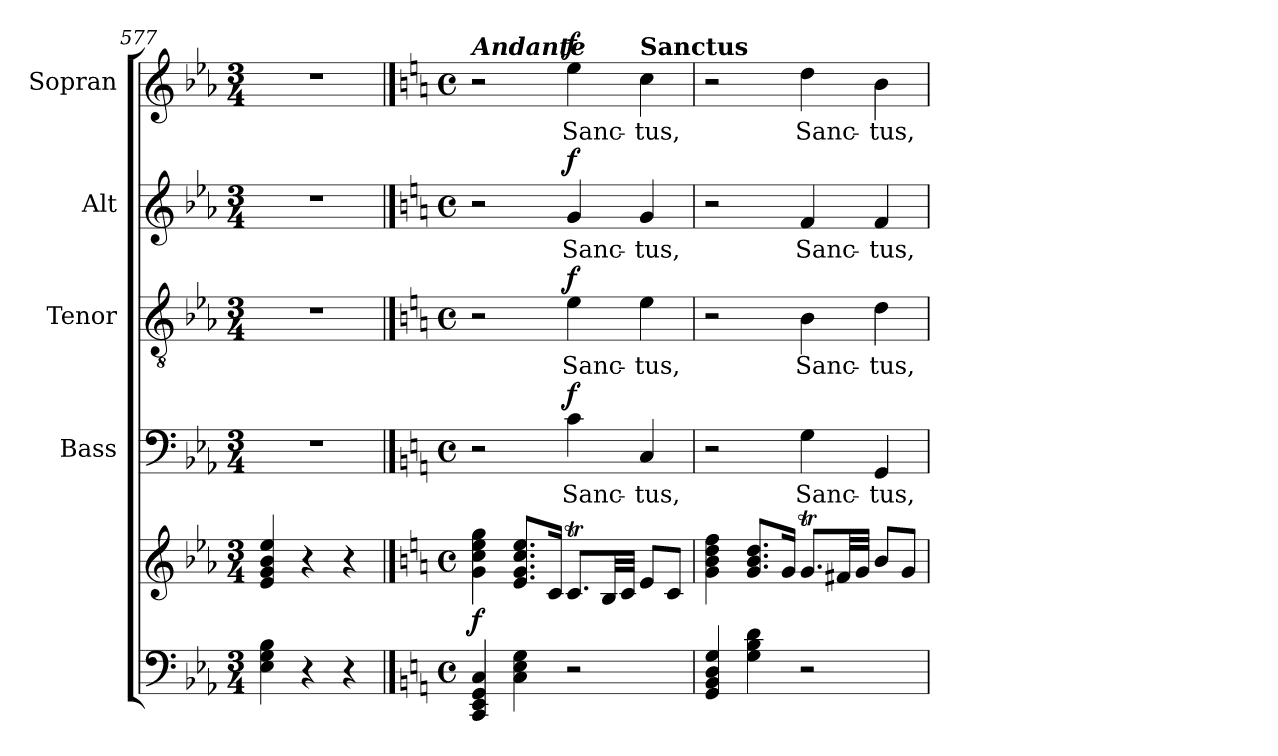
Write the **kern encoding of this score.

**kern	**kern	**dynam	**kern	**text	**dynam	**kern	**text	**dynam	**kern	**text	**dynam	**kern	**text	**dynam
*part5	*part5	*part5	*part4	*part4	*part4	*part3	*part3	*part3	*part2	*part2	*part2	*part1	*part1	*part1
*staff6	*staff5	*staff5/6	*staff4	*staff4	*staff4	*staff3	*staff3	*staff3	*staff2	*staff2	*staff2	*staff1	*staff1	*staff1
*	*	*	*I"Bass	*	*	*I"Tenor	*	*	*I"Alt	*	*	*I"Sopran	*	*
*	*	*	*I'B.	*	*	*I'T.	*	*	*I'A.	*	*	*I'S.	*	*
*clefF4	*clefG2	*	*clefF4	*	*	*clefGv2	*	*	*clefG2	*	*	*clefG2	*	*
*k[b-e-a-]	*k[b-e-a-]	*	*k[b-e-a-]	*	*	*k[b-e-a-]	*	*	*k[b-e-a-]	*	*	*k[b-e-a-]	*	*
*E-:	*E-:	*	*E-:	*	*	*E-:	*	*	*E-:	*	*	*E-:	*	*
*M3/4	*M3/4	*	*M3/4	*	*	*M3/4	*	*	*M3/4	*	*	*M3/4	*	*
=577	=577	=577	=577	=577	=577	=577	=577	=577	=577	=577	=577	=577	=577	=577
4E-\ 4G\ 4B-\	4e-/ 4g/ 4b-/ 4ee-/	.	2.r	.	.	2.r	.	.	2.r	.	.	2.r	.	.
4r	4r	.	.	.	.	.	.	.	.	.	.	.	.	.
4r	4r	.	.	.	.	.	.	.	.	.	.	.	.	.
!!LO:PB:g=z
==578	==578	==578	==578	==578	==578	==578	==578	==578	==578	==578	==578	==578	==578	==578
*k[]	*k[]	*	*k[]	*	*	*k[]	*	*	*k[]	*	*	*k[]	*	*
*C:	*C:	*	*C:	*	*	*C:	*	*	*C:	*	*	*C:	*	*
*M4/4	*M4/4	*	*M4/4	*	*	*M4/4	*	*	*M4/4	*	*	*M4/4	*	*
*met(c)	*met(c)	*	*met(c)	*	*	*met(c)	*	*	*met(c)	*	*	*met(c)	*	*
!	!	!	!	!	!	!	!	!	!	!	!	!LO:TX:a:Bi:t=Andante	!	!
!	!	!LO:DY:b	!	!	!	!	!	!	!	!	!	!	!	!
4CC/ 4EE/ 4GG/ 4C/	4g\ 4cc\ 4ee\ 4gg\	f	2r	.	.	2r	.	.	2r	.	.	2r	.	.
4C\ 4E\ 4G\	8.e/ 8.g/ 8.cc/ 8.ee/L	.	.	.	.	.	.	.	.	.	.	.	.	.
.	16c/Jk	.	.	.	.	.	.	.	.	.	.	.	.	.
!	!	!	!	!LO:LY:b	!LO:DY:a	!	!LO:LY:b	!LO:DY:a	!	!LO:LY:b	!LO:DY:a	!	!LO:LY:b	!LO:DY:a
2r	8.cT/L	.	4c\	Sanc-	f	4e\	Sanc-	f	4g/	Sanc-	f	4ee\	Sanc-	f
.	32B/LL	.	.	.	.	.	.	.	.	.	.	.	.	.
.	32c/JJJ	.	.	.	.	.	.	.	.	.	.	.	.	.
!	!	!	!	!	!	!	!	!	!	!	!	!LO:TX:a:B:t=Sanctus	!	!
!	!	!	!	!LO:LY:b	!	!	!LO:LY:b	!	!	!LO:LY:b	!	!	!LO:LY:b	!
.	8e/L	.	4C/	-tus,	.	4e\	-tus,	.	4g/	-tus,	.	4cc\	-tus,	.
.	8c/J	.	.	.	.	.	.	.	.	.	.	.	.	.
=579	=579	=579	=579	=579	=579	=579	=579	=579	=579	=579	=579	=579	=579	=579
4GG/ 4BB/ 4D/ 4G/	4g\ 4b\ 4dd\ 4ff\	.	2r	.	.	2r	.	.	2r	.	.	2r	.	.
4G\ 4B\ 4d\	8.g/ 8.b/ 8.dd/L	.	.	.	.	.	.	.	.	.	.	.	.	.
.	16g/Jk	.	.	.	.	.	.	.	.	.	.	.	.	.
!	!	!	!	!LO:LY:b	!	!	!LO:LY:b	!	!	!LO:LY:b	!	!	!LO:LY:b	!
2r	8.gT/L	.	4G\	Sanc-	.	4B\	Sanc-	.	4f/	Sanc-	.	4dd\	Sanc-	.
.	32f#X/LL	.	.	.	.	.	.	.	.	.	.	.	.	.
.	32g/JJJ	.	.	.	.	.	.	.	.	.	.	.	.	.
!	!	!	!	!LO:LY:b	!	!	!LO:LY:b	!	!	!LO:LY:b	!	!	!LO:LY:b	!
.	8b/L	.	4GG/	-tus,	.	4d\	-tus,	.	4f/	-tus,	.	4b\	-tus,	.
.	8g/J	.	.	.	.	.	.	.	.	.	.	.	.	.
=	=	=	=	=	=	=	=	=	=	=	=	=	=	=
*-	*-	*-	*-	*-	*-	*-	*-	*-	*-	*-	*-	*-	*-	*-
